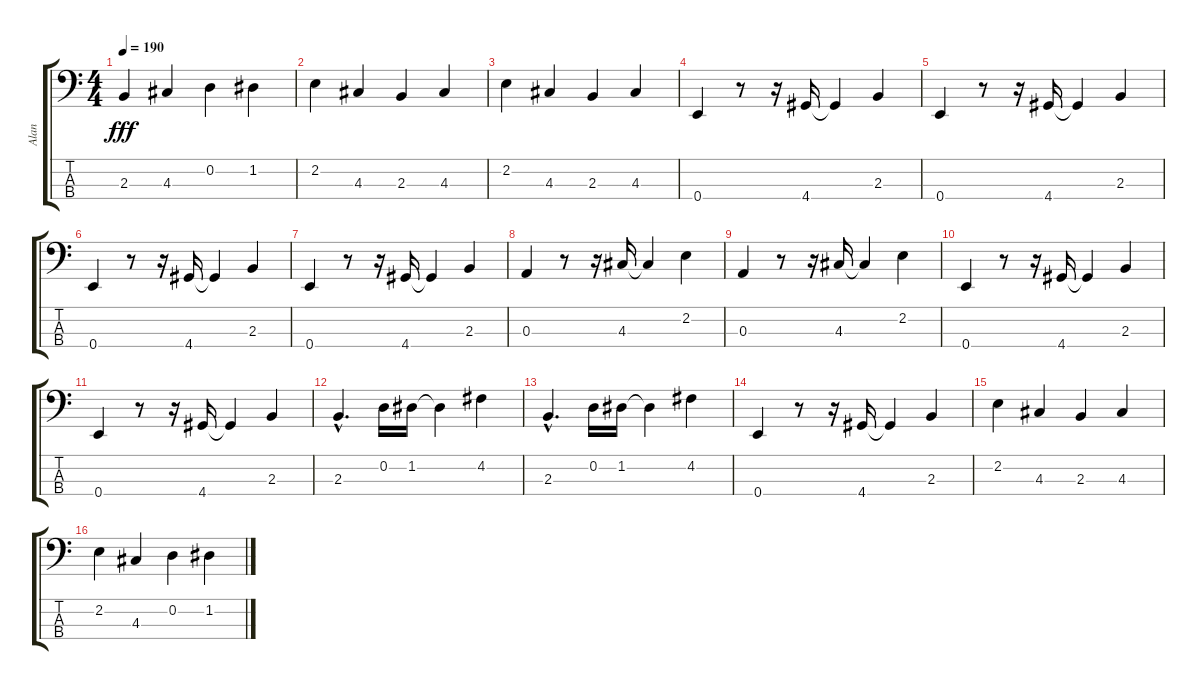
\track ("Alan" "Alan") {instrument electricbassfinger}
\staff {score tabs}
\tuning (G2 D2 A1 E1) {hide}
\ts (4 4)
\tempo 190
\clef f4
\ks c
2.3.4{dy fff} 4.3.4 0.2.4 1.2.4 |
2.2.4 4.3.4 2.3.4 4.3.4 |
2.2.4 4.3.4 2.3.4 4.3.4 |
0.4.4 r.8 r.16 4.4.16 4.4{t}.4 2.3.4 |
0.4.4 r.8 r.16 4.4.16 4.4{t}.4 2.3.4 |
0.4.4 r.8 r.16 4.4.16 4.4{t}.4 2.3.4 |
0.4.4 r.8 r.16 4.4.16 4.4{t}.4 2.3.4 |
0.3.4 r.8 r.16 4.3.16 4.3{t}.4 2.2.4 |
0.3.4 r.8 r.16 4.3.16 4.3{t}.4 2.2.4 |
0.4.4 r.8 r.16 4.4.16 4.4{t}.4 2.3.4 |
0.4.4 r.8 r.16 4.4.16 4.4{t}.4 2.3.4 |
2.3{hac}.4{d} 0.2.16 1.2.16 1.2{t}.4 4.2.4 |
2.3{hac}.4{d} 0.2.16 1.2.16 1.2{t}.4 4.2.4 |
0.4.4 r.8 r.16 4.4.16 4.4{t}.4 2.3.4 |
2.2.4 4.3.4 2.3.4 4.3.4 |
2.2.4 4.3.4 0.2.4 1.2.4
